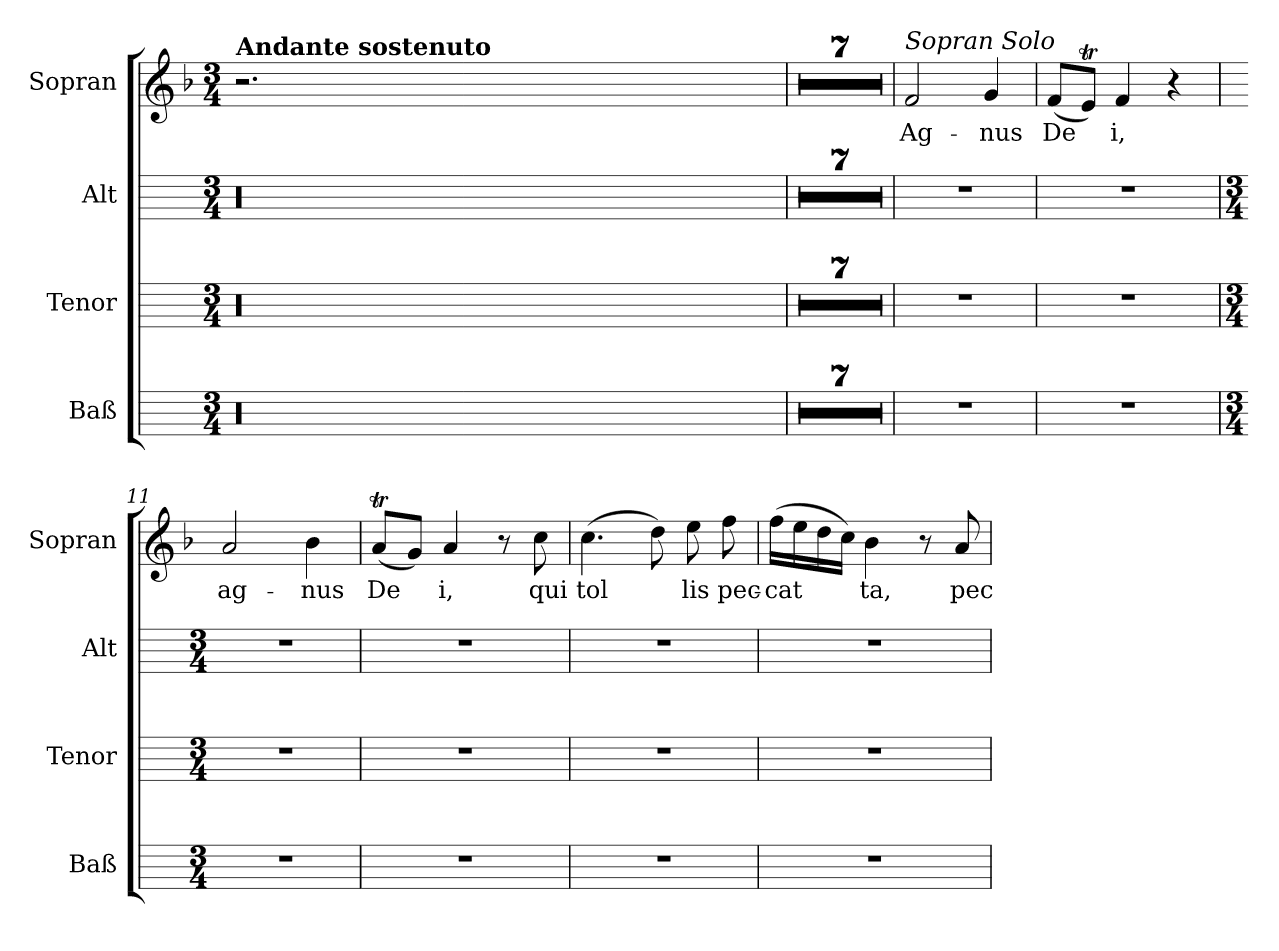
**kern	**kern	**kern	**kern	**text
*part4	*part3	*part2	*part1	*part1
*staff4	*staff3	*staff2	*staff1	*staff1
*I"Baß	*I"Tenor	*I"Alt	*I"Sopran	*
*I'Baß	*I'Tenor	*I'Alt	*I'Sopran	*
*	*	*	*clefG2	*
*	*	*	*k[b-]	*
*	*	*	*F:	*
*M3/4	*M3/4	*M3/4	*M3/4	*
=1	=1	=1	=1	=1
!	!	!	!LO:TX:a:B:t=Andante sostenuto	!
00.r	00.r	00.r	2.r	.
.	.	.	00ryy	.
.	.	.	1ryy	.
.	.	.	4ryy	.
=2	=2	=2	=2	=2
2.r	2.r	2.r	2.r	.
=3	=3	=3	=3	=3
2.r	2.r	2.r	2.r	.
=4	=4	=4	=4	=4
2.r	2.r	2.r	2.r	.
=5	=5	=5	=5	=5
2.r	2.r	2.r	2.r	.
!!LO:LB:g=z
=6	=6	=6	=6	=6
*M3/4	*M3/4	*M3/4	*	*
2.r	2.r	2.r	2.r	.
=7	=7	=7	=7	=7
2.r	2.r	2.r	2.r	.
=8	=8	=8	=8	=8
2.r	2.r	2.r	2.r	.
=9	=9	=9	=9	=9
!	!	!	!LO:TX:a:i:t=Sopran Solo	!
!	!	!	!	!LO:LY:b
2.r	2.r	2.r	2f	Ag-
!	!	!	!	!LO:LY:b
.	.	.	4g	-nus
=10	=10	=10	=10	=10
!	!	!	!	!LO:LY:b
2.r	2.r	2.r	(<8fL	De
.	.	.	8etJ)	.
!	!	!	!	!LO:LY:b
.	.	.	4f	i,
.	.	.	4r	.
!!LO:LB:g=z
=11	=11	=11	=11	=11
*M3/4	*M3/4	*M3/4	*	*
!	!	!	!	!LO:LY:b
2.r	2.r	2.r	2a	ag-
!	!	!	!	!LO:LY:b
.	.	.	4b-	-nus
=12	=12	=12	=12	=12
!	!	!	!	!LO:LY:b
2.r	2.r	2.r	(<8atL	De
.	.	.	8gJ)	.
!	!	!	!	!LO:LY:b
.	.	.	4a	i,
.	.	.	8r	.
!	!	!	!	!LO:LY:b
.	.	.	8cc	qui
!!LO:LB:g=z
=13	=13	=13	=13	=13
!	!	!	!	!LO:LY:b
2.r	2.r	2.r	(>4.cc	tol
.	.	.	8dd)	.
!	!	!	!	!LO:LY:b
.	.	.	8ee	lis
!	!	!	!	!LO:LY:b
.	.	.	8ff	pec-
=14	=14	=14	=14	=14
!	!	!	!	!LO:LY:b
2.r	2.r	2.r	(>16ffLL	-cat
.	.	.	16ee	.
.	.	.	16dd	.
.	.	.	16ccJJ)	.
!	!	!	!	!LO:LY:b
.	.	.	4b-	ta,
.	.	.	8r	.
!	!	!	!	!LO:LY:b
.	.	.	8a	pec-
=	=	=	=	=
*-	*-	*-	*-	*-
